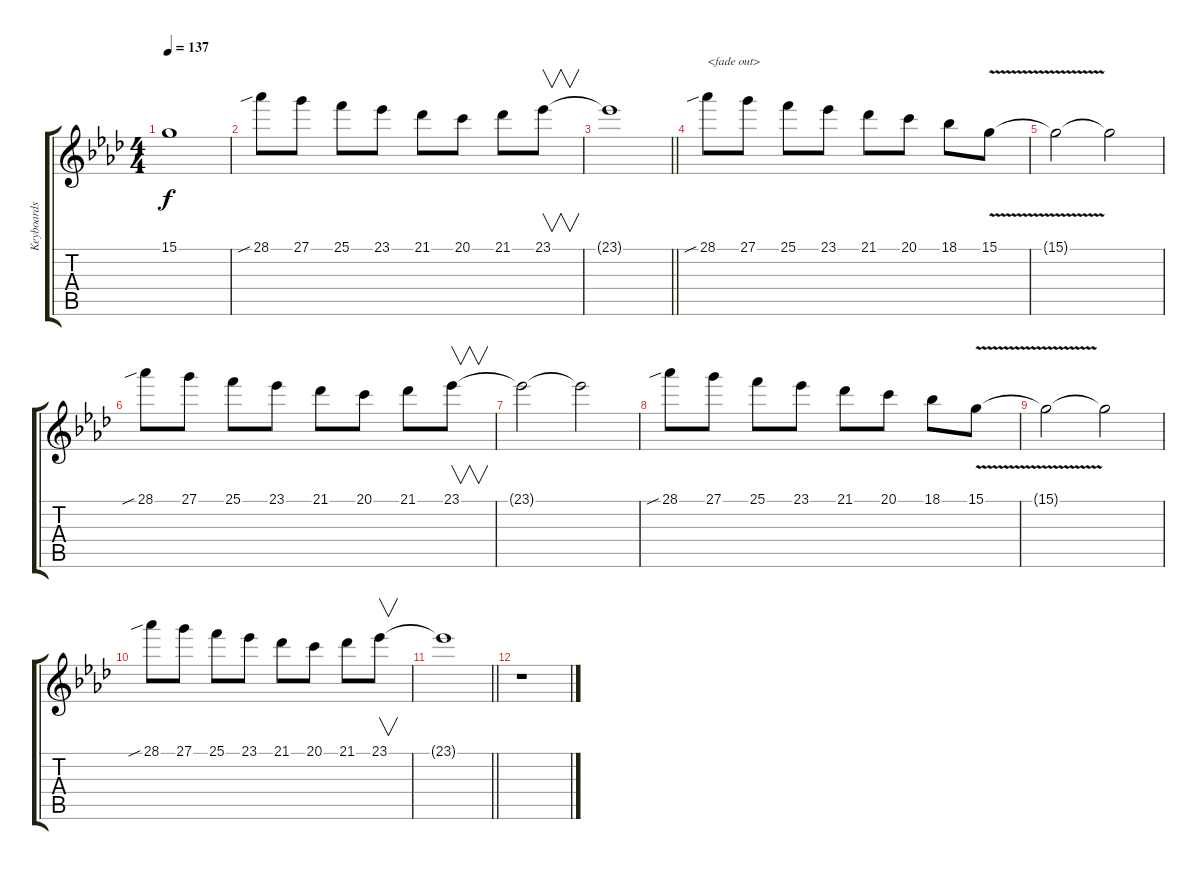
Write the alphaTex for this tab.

\track ("Keyboards" "Keyboards") {instrument synthstrings1}
\staff {score tabs}
\tuning (E4 B3 G3 D3 A2 E2) {hide}
\ts (4 4)
\tempo 137
\clef g2
\ks ab
15.1{t}.1{dy f} |
28.1{sib}.8 27.1.8 25.1.8 23.1.8 21.1.8 20.1.8 21.1.8 23.1.8{v} |
\barLineRight lightlight
23.1{t}.1 |
28.1{sib}.8{txt "<fade out>"} 27.1.8 25.1.8 23.1.8 21.1.8{volume 11} 20.1.8 18.1.8 15.1{v}.8 |
15.1{t}.2{volume 10} 15.1{t}.2{volume 9} |
28.1{sib}.8{volume 8} 27.1.8 25.1.8 23.1.8 21.1.8{volume 7} 20.1.8 21.1.8 23.1.8{v} |
23.1{t}.2{volume 6} 23.1{t}.2{volume 5} |
28.1{sib}.8{volume 4} 27.1.8 25.1.8 23.1.8 21.1.8{volume 3} 20.1.8 18.1.8 15.1{v}.8 |
15.1{t}.2{volume 2} 15.1{t}.2{volume 1} |
28.1{sib}.8{volume 0} 27.1.8 25.1.8 23.1.8 21.1.8 20.1.8 21.1.8 23.1.8{v} |
\barLineRight lightlight
23.1{t}.1 |
r.1
